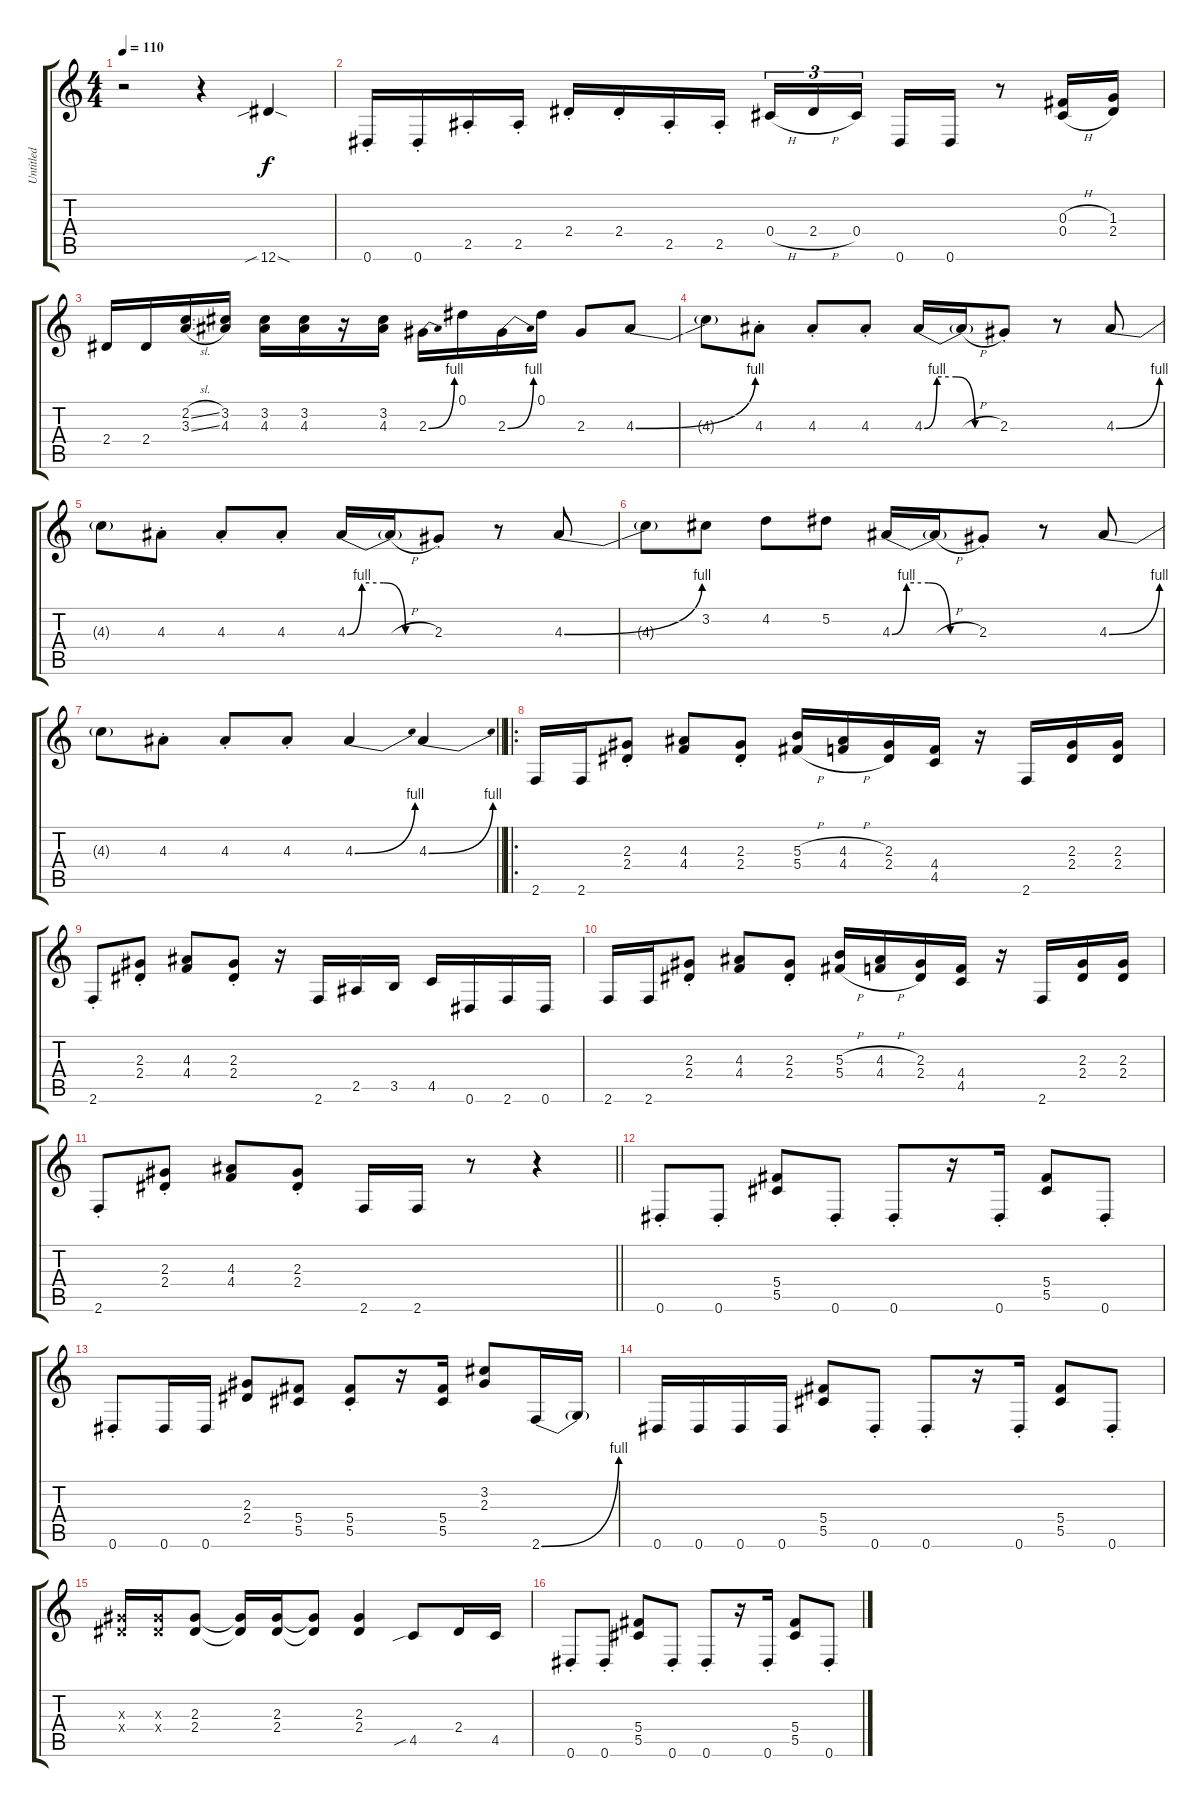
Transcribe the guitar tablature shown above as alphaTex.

\track ("Untitled" "Untitled") {instrument distortionguitar}
\staff {score tabs}
\tuning (Eb4 Bb3 Gb3 Db3 Ab2 Eb2) {hide}
\ts (4 4)
\tempo 110
\clef g2
\ks c
r.2{dy f} r.4 12.6{sib sod}.4 |
0.6{st}.16 0.6{st}.16 2.5{st}.16 2.5{st}.16 2.4{st}.16 2.4{st}.16 2.5{st}.16 2.5{st}.16 0.4{h}.16{tu (3 2)} 2.4{h}.16{tu (3 2)} 0.4.16{tu (3 2) beam splitsecondary} 0.6.16 0.6.16 r.8 (0.3{h} 0.4{h}).16 (1.3 2.4).16 |
2.4.16 2.4.16 (2.2{sl} 3.3{sl}).16 (3.2 4.3).16 (3.2 4.3).16 (3.2 4.3).16 r.16 (3.2 4.3).16 2.3{be (bend 0 0 60 4)}.16 0.1.16 2.3{be (bend 0 0 60 4)}.16 0.1.16 2.3.8 4.3{be (bend 0 0 60 4)}.8 |
4.3{t}.8 4.3{st}.8 4.3{st}.8 4.3{st}.8 4.3{be (custom 0 0 10 4 25 4 40 0 60 0)}.16 4.3{h t}.16 2.3{st}.8 r.8 4.3{be (bend 0 0 60 4)}.8 |
4.3{t}.8 4.3{st}.8 4.3{st}.8 4.3{st}.8 4.3{be (custom 0 0 10 4 25 4 40 0 60 0)}.16 4.3{h t}.16 2.3{st}.8 r.8 4.3{be (bend 0 0 60 4)}.8 |
4.3{t}.8 3.2.8 4.2.8 5.2.8 4.3{be (custom 0 0 10 4 25 4 40 0 60 0)}.16 4.3{h t}.16 2.3{st}.8 r.8 4.3{be (bend 0 0 60 4)}.8 |
\barLineRight lightlight
4.3{t}.8 4.3{st}.8 4.3{st}.8 4.3{st}.8 4.3{be (bend 0 0 60 4)}.4 4.3{be (bend 0 0 60 4)}.4 |
\ro
2.6.16 2.6.16 (2.3{st} 2.4{st}).8 (4.3 4.4).8 (2.3{st} 2.4{st}).8 (5.3{h} 5.4{h}).16 (4.3{h} 4.4{h}).16 (2.3 2.4).16 (4.4 4.5).16 r.16 2.6.16 (2.3 2.4).16 (2.3 2.4).16 |
2.6{st}.8 (2.3{st} 2.4{st}).8 (4.3 4.4).8 (2.3{st} 2.4{st}).8 r.16 2.6.16 2.5.16 3.5.16 4.5.16 0.6.16 2.6.16 0.6.16 |
2.6.16 2.6.16 (2.3{st} 2.4{st}).8 (4.3 4.4).8 (2.3{st} 2.4{st}).8 (5.3{h} 5.4{h}).16 (4.3{h} 4.4{h}).16 (2.3 2.4).16 (4.4 4.5).16 r.16 2.6.16 (2.3 2.4).16 (2.3 2.4).16 |
\barLineRight lightlight
2.6{st}.8 (2.3{st} 2.4{st}).8 (4.3 4.4).8 (2.3{st} 2.4{st}).8 2.6.16 2.6.16 r.8 r.4 |
0.6{st}.8 0.6{st}.8 (5.4 5.5).8 0.6{st}.8 0.6{st}.8 r.16 0.6{st}.16 (5.4 5.5).8 0.6{st}.8 |
0.6{st}.8 0.6.16 0.6.16 (2.3 2.4).8 (5.4 5.5).8 (5.4{st} 5.5{st}).8 r.16 (5.4 5.5).16 (3.2 2.3).8 2.6{be (bend 0 0 60 4)}.16 2.6{t}.16 |
0.6.16 0.6.16 0.6.16 0.6.16 (5.4 5.5).8 0.6{st}.8 0.6{st}.8 r.16 0.6{st}.16 (5.4 5.5).8 0.6{st}.8 |
(2.3{x} 2.4{x}).16 (2.3{x} 2.4{x}).16 (2.3 2.4).8 (2.3{t} 2.4{t}).16 (2.3 2.4).16 (2.3{t} 2.4{t}).8 (2.3 2.4).4 4.5{sib}.8 2.4.16 4.5.16 |
0.6{st}.8 0.6{st}.8 (5.4 5.5).8 0.6{st}.8 0.6{st}.8 r.16 0.6{st}.16 (5.4 5.5).8 0.6{st}.8
